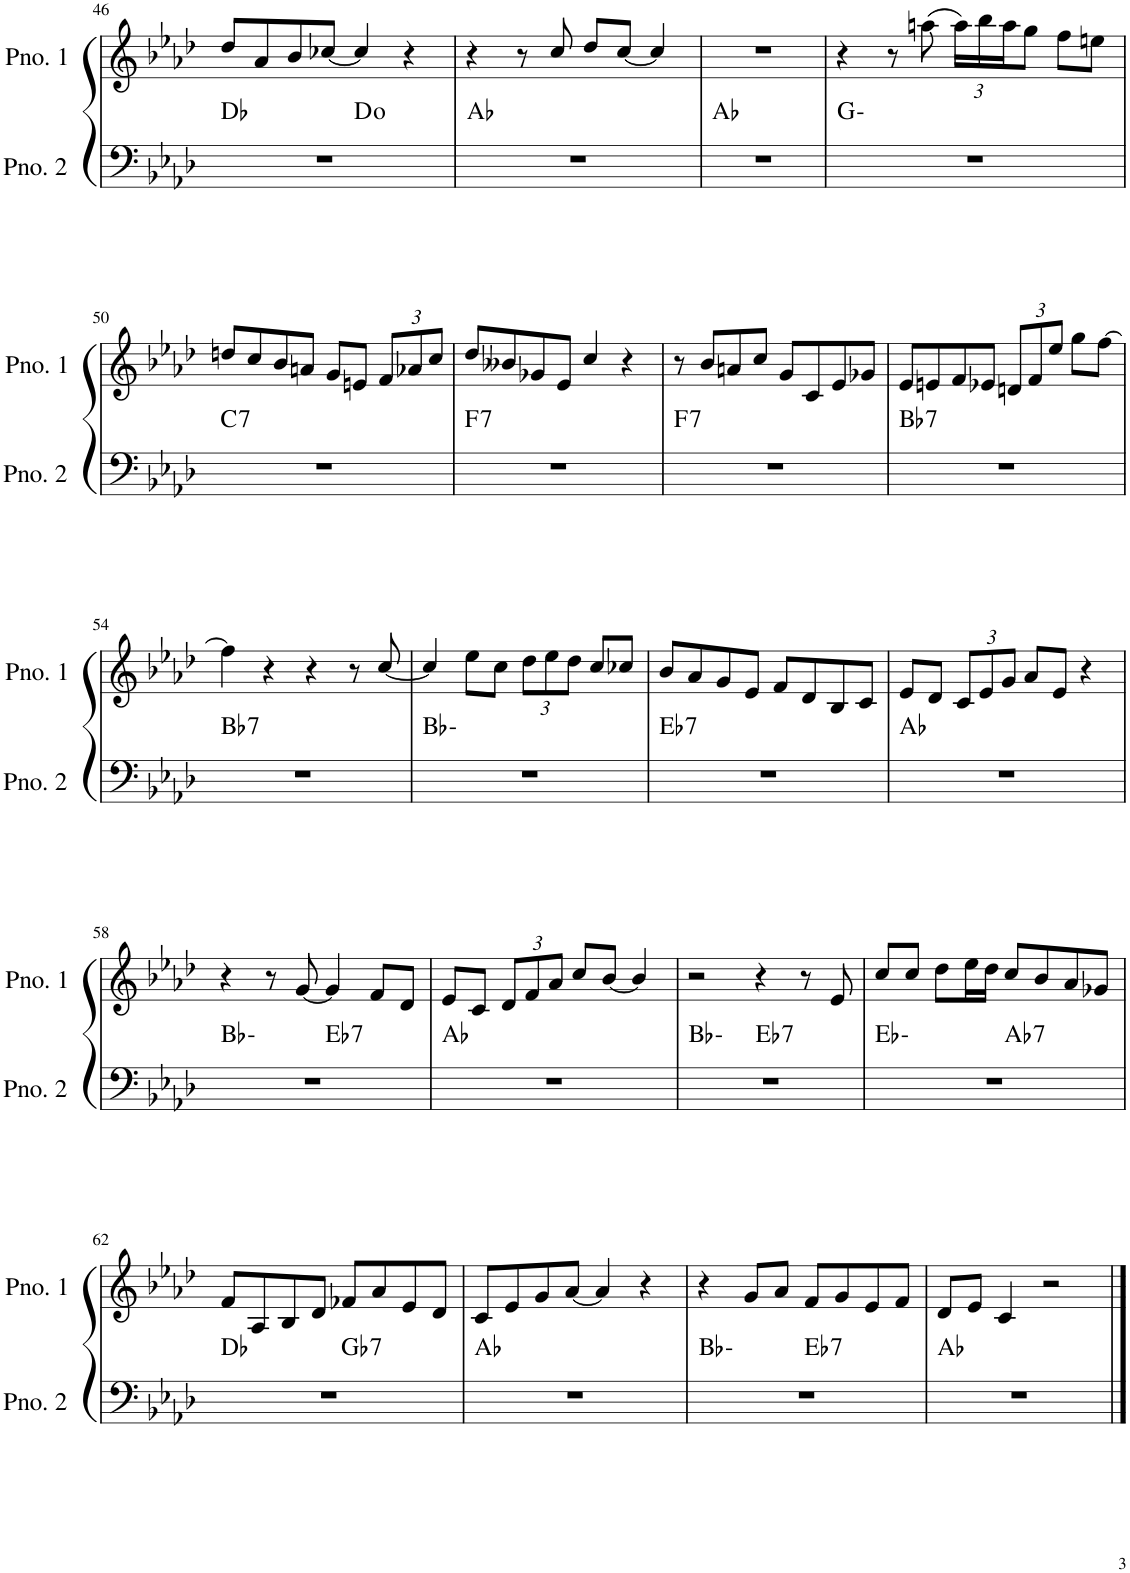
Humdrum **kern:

**kern	**harte	**kern
*part2	*part2	*part1
*staff2	*	*staff1
*I"ピアノ 2	*	*I"ピアノ 1
!!LO:PB:g=z
*clefF4	*	*clefG2
*k[b-e-a-d-]	*	*k[b-e-a-d-]
*M4/4	*	*M4/4
=46	=46	=46
*^	*	*
1r	2ryy	Db:maj	8dd-/L
.	.	.	8a-/
.	.	.	8b-/
.	.	.	[8cc-X/J
.	2ryy	D:dim	4cc-/]
.	.	.	4r
*v	*v	*	*
=47	=47	=47
1r	Ab:maj	4r
.	.	8r
.	.	8cc/
.	.	8dd-/L
.	.	[8cc/J
.	.	4cc/]
=48	=48	=48
1r	Ab:maj	1r
=49	=49	=49
1r	G:min	4r
.	.	8r
.	.	(8aan\
*	*	*Xbrackettup
.	.	24aa\LL)
.	.	24bb-\
.	.	24aa\J
.	.	8gg\J
.	.	8ff\L
.	.	8een\J
!!LO:LB:g=z
=50	=50	=50
!	!LO:H:kt=7	!
1r	C:7	8ddn/L
.	.	8cc/
.	.	8b-/
.	.	8an/J
.	.	8g/L
.	.	8en/J
.	.	12f/L
.	.	12a-X/
.	.	12cc/J
=51	=51	=51
!	!LO:H:kt=7	!
1r	F:7	8dd-/L
.	.	8b--X/
.	.	8g-X/
.	.	8e-/J
.	.	4cc/
.	.	4r
=52	=52	=52
!	!LO:H:kt=7	!
1r	F:7	8r
.	.	8b-/L
.	.	8an/
.	.	8cc/J
.	.	8g/L
.	.	8c/
.	.	8e-/
.	.	8g-X/J
=53	=53	=53
!	!LO:H:kt=7	!
1r	Bb:7	8e-/L
.	.	8en/
.	.	8f/
.	.	8e-X/J
.	.	12dn/L
.	.	12f/
.	.	12ee-/J
.	.	8gg\L
.	.	[8ff\J
!!LO:LB:g=z
=54	=54	=54
!	!LO:H:kt=7	!
1r	Bb:7	4ff\]
.	.	4r
.	.	4r
.	.	8r
.	.	[8cc/
=55	=55	=55
1r	Bb:min	4cc/]
.	.	8ee-\L
.	.	8cc\J
.	.	12dd-\L
.	.	12ee-\
.	.	12dd-\J
.	.	8cc/L
.	.	8cc-X/J
=56	=56	=56
!	!LO:H:kt=7	!
1r	Eb:7	8b-/L
.	.	8a-/
.	.	8g/
.	.	8e-/J
.	.	8f/L
.	.	8d-/
.	.	8B-/
.	.	8c/J
=57	=57	=57
1r	Ab:maj	8e-/L
.	.	8d-/J
.	.	12c/L
.	.	12e-/
.	.	12g/J
.	.	8a-/L
.	.	8e-/J
.	.	4r
!!LO:LB:g=z
=58	=58	=58
*^	*	*
1r	2ryy	Bb:min	4r
.	.	.	8r
.	.	.	[8g/
!	!	!LO:H:kt=7	!
.	2ryy	Eb:7	4g/]
.	.	.	8f/L
.	.	.	8d-/J
*v	*v	*	*
=59	=59	=59
1r	Ab:maj	8e-/L
.	.	8c/J
.	.	12d-/L
.	.	12f/
.	.	12a-/J
.	.	8cc/L
.	.	[8b-/J
.	.	4b-/]
=60	=60	=60
*^	*	*
1r	2ryy	Bb:min	2r
!	!	!LO:H:kt=7	!
.	2ryy	Eb:7	4r
.	.	.	8r
.	.	.	8e-/
=61	=61	=61	=61
1r	2ryy	Eb:min	8cc/L
.	.	.	8cc/J
.	.	.	8dd-\L
.	.	.	16ee-\L
.	.	.	16dd-\JJ
!	!	!LO:H:kt=7	!
.	2ryy	Ab:7	8cc/L
.	.	.	8b-/
.	.	.	8a-/
.	.	.	8g-X/J
!!LO:LB:g=z
=62	=62	=62	=62
1r	2ryy	Db:maj	8f/L
.	.	.	8A-/
.	.	.	8B-/
.	.	.	8d-/J
!	!	!LO:H:kt=7	!
.	2ryy	Gb:7	8f-X/L
.	.	.	8a-/
.	.	.	8e-/
.	.	.	8d-/J
*v	*v	*	*
=63	=63	=63
1r	Ab:maj	8c/L
.	.	8e-/
.	.	8g/
.	.	[8a-/J
.	.	4a-/]
.	.	4r
=64	=64	=64
*^	*	*
1r	2ryy	Bb:min	4r
.	.	.	8g/L
.	.	.	8a-/J
!	!	!LO:H:kt=7	!
.	2ryy	Eb:7	8f/L
.	.	.	8g/
.	.	.	8e-/
.	.	.	8f/J
*v	*v	*	*
=65	=65	=65
1r	Ab:maj	8d-/L
.	.	8e-/J
.	.	4c/
.	.	2r
==	==	==
*-	*-	*-
